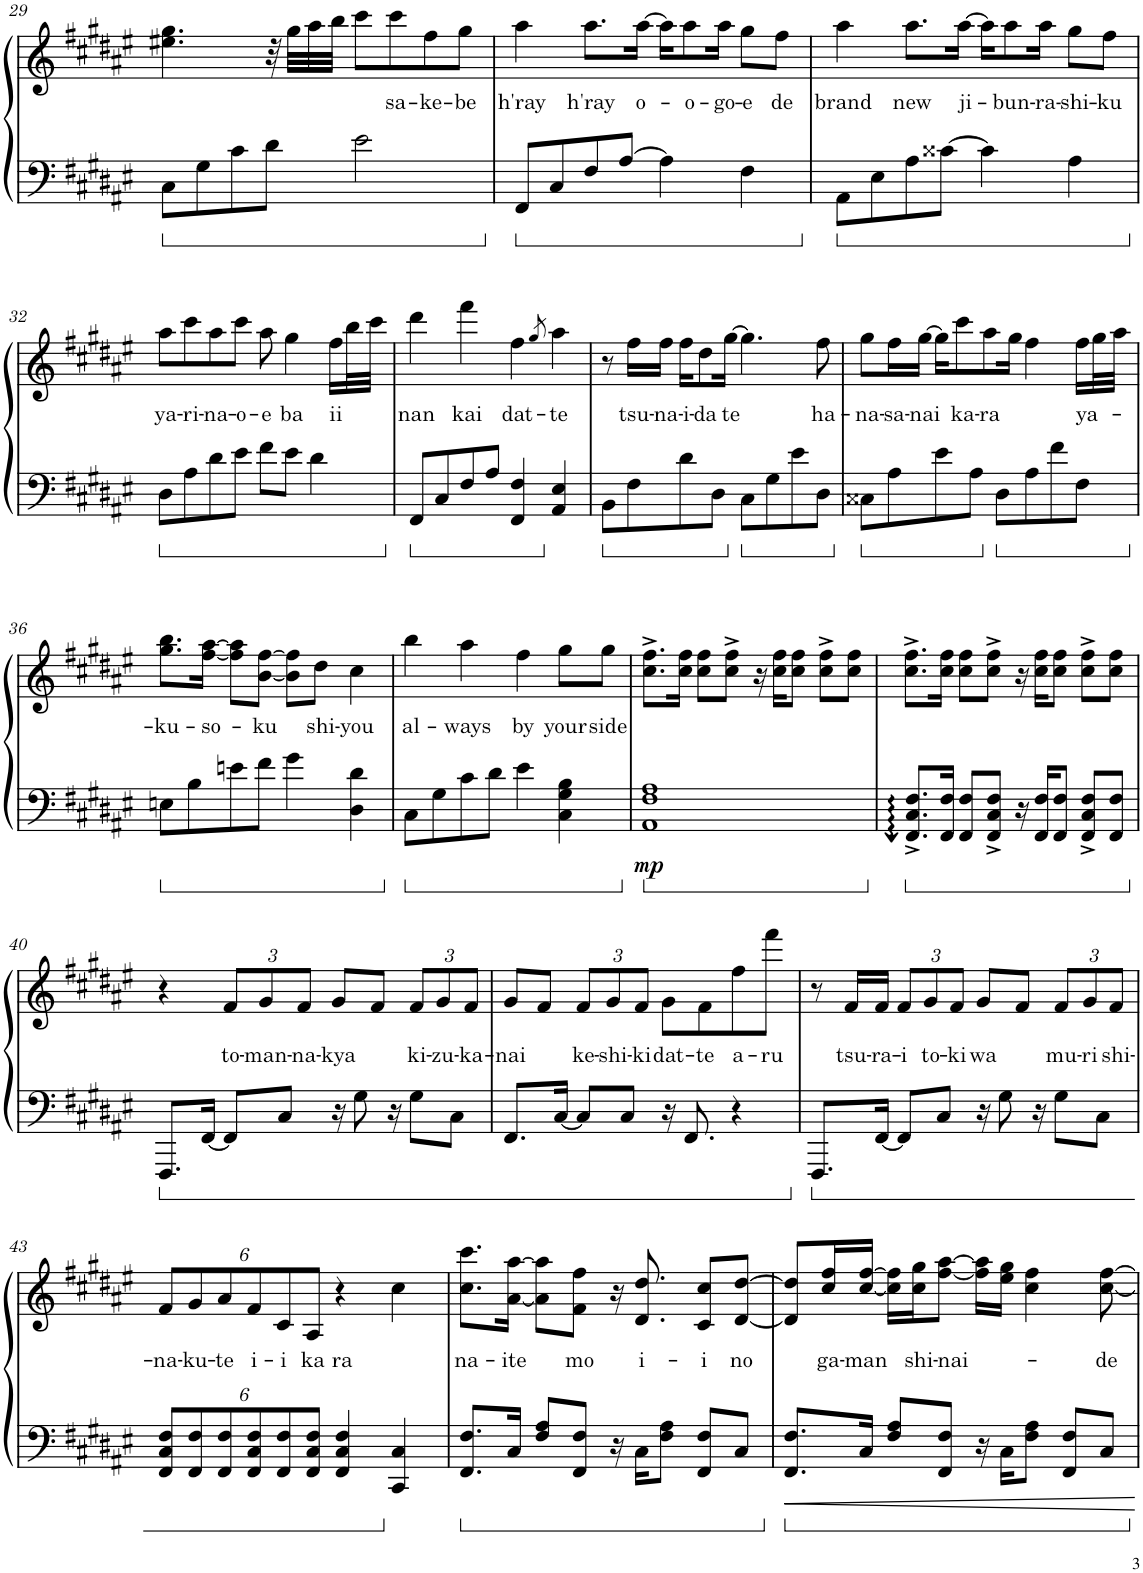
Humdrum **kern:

**kern	**kern	**text	**dynam
*part1	*part1	*part1	*part1
*staff2	*staff1	*staff1	*staff1/2
*I"Piano	*	*	*
*I'Pno.	*	*	*
!!LO:PB:g=z
*clefF4	*clefG2	*	*
*k[f#c#g#d#a#e#]	*k[f#c#g#d#a#e#]	*	*
*M4/4	*M4/4	*	*
=29	=29	=29	=29
8C#\L	4.ee#X\ 4.gg#\	.	.
8G#\	.	.	.
8c#\	.	.	.
8d#\J	32r	.	.
.	32gg#\LLL	.	.
.	32aa#\	.	.
.	32bb\JJJ	.	.
2e#\	8ccc#\L	.	.
!	!	!LO:LY:b	!
.	8ccc#\	sa-	.
!	!	!LO:LY:b	!
.	8ff#\	-ke-	.
!	!	!LO:LY:b	!
.	8gg#\J	-be	.
=30	=30	=30	=30
!	!	!LO:LY:b	!
8FF#/L	4aa#\	h'ray	.
8C#/	.	.	.
!	!	!LO:LY:b	!
8F#/	8.aa#\L	h'ray	.
[8A#/J	.	.	.
!	!	!LO:LY:b	!
.	[16aa#\Jk	o-	.
4A#\]	16aa#\KL]	.	.
!	!	!LO:LY:b	!
.	8aa#\	-o-	.
!	!	!LO:LY:b	!
.	16aa#\Jk	-go-	.
!	!	!LO:LY:b	!
4F#\	8gg#\L	-e	.
!	!	!LO:LY:b	!
.	8ff#\J	de	.
=31	=31	=31	=31
!	!	!LO:LY:b	!
8AA#\L	4aa#\	brand	.
8E#\	.	.	.
!	!	!LO:LY:b	!
8A#\	8.aa#\L	new	.
[8c##X\J	.	.	.
!	!	!LO:LY:b	!
.	[16aa#\Jk	ji-	.
4c##\]	16aa#\KL]	.	.
!	!	!LO:LY:b	!
.	8aa#\	-bun-	.
!	!	!LO:LY:b	!
.	16aa#\Jk	-ra-	.
!	!	!LO:LY:b	!
4A#\	8gg#\L	-shi-	.
!	!	!LO:LY:b	!
.	8ff#\J	-ku	.
!!LO:LB:g=z
=32	=32	=32	=32
!	!	!LO:LY:b	!
8D#\L	8aa#\L	ya-	.
!	!	!LO:LY:b	!
8A#\	8ccc#\	-ri-	.
!	!	!LO:LY:b	!
8d#\	8aa#\	-na-	.
!	!	!LO:LY:b	!
8e#\J	8ccc#\J	-o-	.
!	!	!LO:LY:b	!
8f#\L	8aa#\	-e	.
!	!	!LO:LY:b	!
8e#\J	4gg#\	ba	.
4d#\	.	.	.
!	!	!LO:LY:b	!
.	16ff#\LL	ii	.
.	32bb\L	.	.
.	32ccc#\JJJ	.	.
=33	=33	=33	=33
!	!	!LO:LY:b	!
8FF#/L	4ddd#\	nan	.
8C#/	.	.	.
!	!	!LO:LY:b	!
8F#/	4fff#\	kai	.
8A#/J	.	.	.
!	!	!LO:LY:b	!
4FF#/ 4F#/	4ff#\	dat-	.
.	8qgg#/	.	.
!	!	!LO:LY:b	!
4AA#/ 4E#/	4aa#\	-te	.
=34	=34	=34	=34
8BB\L	8r	.	.
!	!	!LO:LY:b	!
8F#\	16ff#\LL	tsu-	.
!	!	!LO:LY:b	!
.	16ff#\JJ	-na-	.
!	!	!LO:LY:b	!
8d#\	16ff#\KL	-i-	.
!	!	!LO:LY:b	!
.	8dd#\	-da	.
8D#\J	.	.	.
!	!	!LO:LY:b	!
.	[16gg#\Jk	te	.
8C#\L	4.gg#\]	.	.
8G#\	.	.	.
8e#\	.	.	.
!	!	!LO:LY:b	!
8D#\J	8ff#\	ha-	.
=35	=35	=35	=35
!	!	!LO:LY:b	!
8C##X\L	8gg#\L	-na-	.
!	!	!LO:LY:b	!
8A#\	16ff#\L	-sa-	.
!	!	!LO:LY:b	!
.	[16gg#\JJ	-nai	.
8e#\	16gg#\KL]	.	.
!	!	!LO:LY:b	!
.	8ccc#\	ka-	.
8A#\J	.	.	.
!	!	!LO:LY:b	!
.	8aa#\	-ra	.
8D#\L	.	.	.
.	16gg#\Jk	.	.
8A#\	4ff#\	.	.
8f#\	.	.	.
!	!	!LO:LY:b	!
8F#\J	16ff#\LL	ya-	.
.	32gg#\L	.	.
.	32aa#\JJJ	.	.
!!LO:LB:g=z
=36	=36	=36	=36
!	!	!LO:LY:b	!
8En\L	8.gg#\ 8.bb\L	-ku-	.
8B\	.	.	.
!	!	!LO:LY:b	!
.	[16ff#\ [16aa#\Jk	-so-	.
8en\	8ff#\] 8aa#\]L	.	.
!	!	!LO:LY:b	!
8f#\J	[8b\ [8ff#\J	-ku	.
4g#\	8b\] 8ff#\]L	.	.
!	!	!LO:LY:b	!
.	8dd#\J	shi-	.
!	!	!LO:LY:b	!
4D#\ 4d#\	4cc#\	-you	.
=37	=37	=37	=37
!	!	!LO:LY:b	!
8C#\L	4bb\	al-	.
8G#\	.	.	.
!	!	!LO:LY:b	!
8c#\	4aa#\	-ways	.
8d#\J	.	.	.
!	!	!LO:LY:b	!
4e#\	4ff#\	by	.
!	!	!LO:LY:b	!
4C#\ 4G#\ 4B\	8gg#\L	your	.
!	!	!LO:LY:b	!
.	8gg#\J	side	.
=38	=38	=38	=38
!	!	!	!LO:DY:b=2
1AA# 1F# 1A#	8.cc#\^ 8.ff#\^L	.	mp
.	16cc#\ 16ff#\Jk	.	.
.	8cc#\ 8ff#\L	.	.
.	8cc#\^ 8ff#\^J	.	.
.	16r	.	.
.	16cc#\ 16ff#\KL	.	.
.	8cc#\ 8ff#\J	.	.
.	8cc#\^ 8ff#\^L	.	.
.	8cc#\ 8ff#\J	.	.
=39	=39	=39	=39
*^	*	*	*
8.FF#/^ 8.C#/^ 8.F#/^L	1FF#	8.cc#\^ 8.ff#\^L	.	.
16FF#/ 16F#/Jk	.	16cc#\ 16ff#\Jk	.	.
8FF#/ 8F#/L	.	8cc#\ 8ff#\L	.	.
8FF#/^ 8C#/^ 8F#/^J	.	8cc#\^ 8ff#\^J	.	.
16r	.	16r	.	.
16FF#/ 16F#/KL	.	16cc#\ 16ff#\KL	.	.
8FF#/ 8F#/J	.	8cc#\ 8ff#\J	.	.
8FF#/^ 8C#/^ 8F#/^L	.	8cc#\^ 8ff#\^L	.	.
8FF#/ 8F#/J	.	8cc#\ 8ff#\J	.	.
*v	*v	*	*	*
!!LO:LB:g=z
=40	=40	=40	=40
8.FFF#/L	4r	.	.
[16FF#/Jk	.	.	.
*	*Xbrackettup	*	*
!	!	!LO:LY:b	!
8FF#/L]	12f#/L	to-	.
!	!	!LO:LY:b	!
.	12g#/	-man-	.
8C#/J	.	.	.
!	!	!LO:LY:b	!
.	12f#/J	-na-	.
!	!	!LO:LY:b	!
16r	8g#/L	-kya	.
8G#\	.	.	.
.	8f#/J	.	.
16r	.	.	.
!	!	!LO:LY:b	!
8G#\L	12f#/L	ki-	.
!	!	!LO:LY:b	!
.	12g#/	-zu-	.
8C#\J	.	.	.
!	!	!LO:LY:b	!
.	12f#/J	-ka-	.
=41	=41	=41	=41
!	!	!LO:LY:b	!
8.FF#/L	8g#/L	-nai	.
.	8f#/J	.	.
[16C#/Jk	.	.	.
!	!	!LO:LY:b	!
8C#/L]	12f#/L	ke-	.
!	!	!LO:LY:b	!
.	12g#/	-shi-	.
8C#/J	.	.	.
!	!	!LO:LY:b	!
.	12f#/J	-ki	.
!	!	!LO:LY:b	!
16r	8g#\L	dat-	.
8.FF#/	.	.	.
!	!	!LO:LY:b	!
.	8f#\	-te	.
!	!	!LO:LY:b	!
4r	8ff#\	a-	.
!	!	!LO:LY:b	!
.	8fff#\J	-ru	.
=42	=42	=42	=42
8.FFF#/L	8r	.	.
!	!	!LO:LY:b	!
.	16f#/LL	tsu-	.
!	!	!LO:LY:b	!
[16FF#/Jk	16f#/JJ	-ra-	.
!	!	!LO:LY:b	!
8FF#/L]	12f#/L	-i	.
!	!	!LO:LY:b	!
.	12g#/	to-	.
8C#/J	.	.	.
!	!	!LO:LY:b	!
.	12f#/J	-ki	.
!	!	!LO:LY:b	!
16r	8g#/L	wa	.
8G#\	.	.	.
.	8f#/J	.	.
16r	.	.	.
!	!	!LO:LY:b	!
8G#\L	12f#/L	mu-	.
!	!	!LO:LY:b	!
.	12g#/	-ri	.
8C#\J	.	.	.
!	!	!LO:LY:b	!
.	12f#/J	shi-	.
!!LO:LB:g=z
=43	=43	=43	=43
*Xbrackettup	*	*	*
!	!	!LO:LY:b	!
12FF#/ 12C#/ 12F#/L	12f#/L	-na-	.
!	!	!LO:LY:b	!
12FF#/ 12F#/	12g#/	-ku-	.
!	!	!LO:LY:b	!
12FF#/ 12F#/	12a#/	-te	.
!	!	!LO:LY:b	!
12FF#/ 12C#/ 12F#/	12f#/	i-	.
!	!	!LO:LY:b	!
12FF#/ 12F#/	12c#/	-i	.
!	!	!LO:LY:b	!
12FF#/ 12C#/ 12F#/J	12A#/J	ka	.
!	!	!LO:LY:b	!
4FF#/ 4C#/ 4F#/	4r	ra	.
4CC#/ 4C#/	4cc#\	.	.
=44	=44	=44	=44
!	!	!LO:LY:b	!
8.FF#/ 8.F#/L	8.cc#\ 8.ccc#\L	na-	.
!	!	!LO:LY:b	!
16C#/Jk	[16a#\ [16aa#\Jk	-ite	.
8F#/ 8A#/L	8a#\] 8aa#\]L	.	.
!	!	!LO:LY:b	!
8FF#/ 8F#/J	8f#\ 8ff#\J	mo	.
16r	16r	.	.
!	!	!LO:LY:b	!
16C#\KL	8.d#/ 8.dd#/	i-	.
8F#\ 8A#\J	.	.	.
!	!	!LO:LY:b	!
8FF#/ 8F#/L	8c#/ 8cc#/L	-i	.
!	!	!LO:LY:b	!
8C#/J	[8d#/ [8dd#/J	no	.
=45	=45	=45	=45
8.FF#/ 8.F#/L	8d#/] 8dd#/]L	.	.
!	!	!LO:LY:b	!
.	16cc#/ 16ff#/L	ga-	.
!	!	!LO:LY:b	!
16C#/Jk	[16cc#/ [16ff#/JJ	-man	.
8F#/ 8A#/L	16cc#\] 16ff#\]LL	.	.
!	!	!LO:LY:b	!
.	16cc#\ 16gg#\J	shi-	.
!	!	!LO:LY:b	!
8FF#/ 8F#/J	[8ff#\ [8aa#\J	-nai-	.
16r	16ff#\] 16aa#\]LL	.	.
16C#\KL	16ee#\ 16gg#\JJ	.	.
8F#\ 8A#\J	4cc#\ 4ff#\	.	.
8FF#/ 8F#/L	.	.	.
!	!	!LO:LY:b	!
8C#/J	[8cc#\ [8ff#\	-de	.
=	=	=	=
*-	*-	*-	*-
